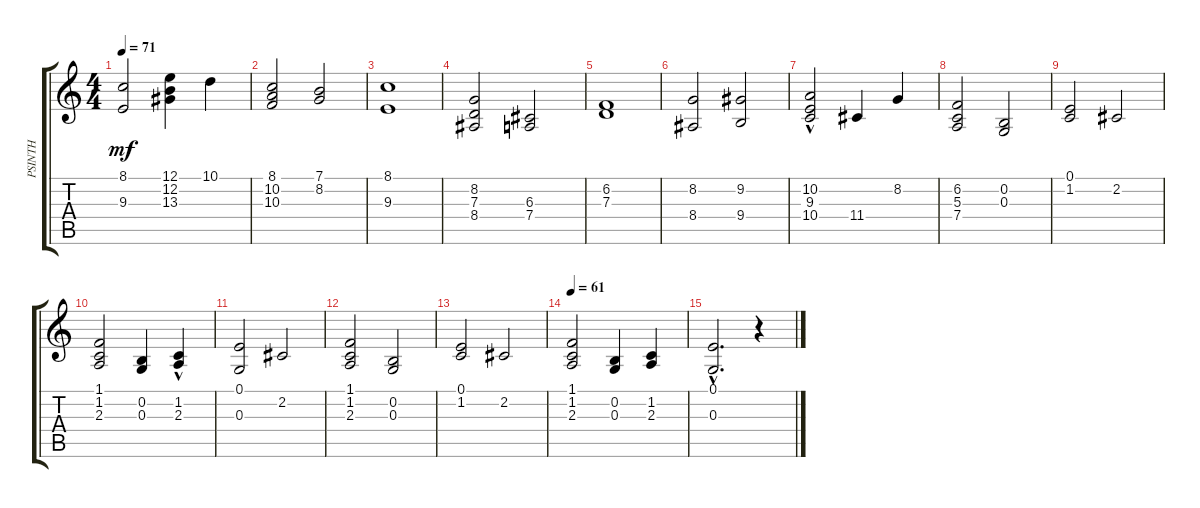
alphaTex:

\track ("PSINTH" "PSINTH") {instrument pad3polysynth}
\staff {score tabs}
\tuning (E4 B3 G3 D3 A2 E2) {hide}
\ts (4 4)
\tempo 71
\clef g2
\ks c
(8.1 9.3).2{dy mf} (12.1 12.2 13.3).4 10.1.4 |
(8.1 10.2 10.3).2 (7.1 8.2).2 |
(8.1 9.3).1 |
(8.2 7.3 8.4).2 (6.3 7.4).2 |
(6.2 7.3).1 |
(8.2 8.4).2 (9.2 9.4).2 |
(10.2{hac} 9.3 10.4).2 11.4.4 8.2.4 |
(6.2 5.3 7.4).2 (0.2 0.3).2 |
(0.1 1.2).2 2.2.2 |
(1.1 1.2 2.3).2 (0.2 0.3).4 (1.2{hac} 2.3).4 |
(0.1 0.3).2 2.2.2 |
(1.1 1.2 2.3).2 (0.2 0.3).2 |
(0.1 1.2).2 2.2.2 |
\tempo 61
(1.1 1.2 2.3).2 (0.2 0.3).4 (1.2 2.3).4 |
(0.1{hac} 0.3{hac}).2{d} r.4
